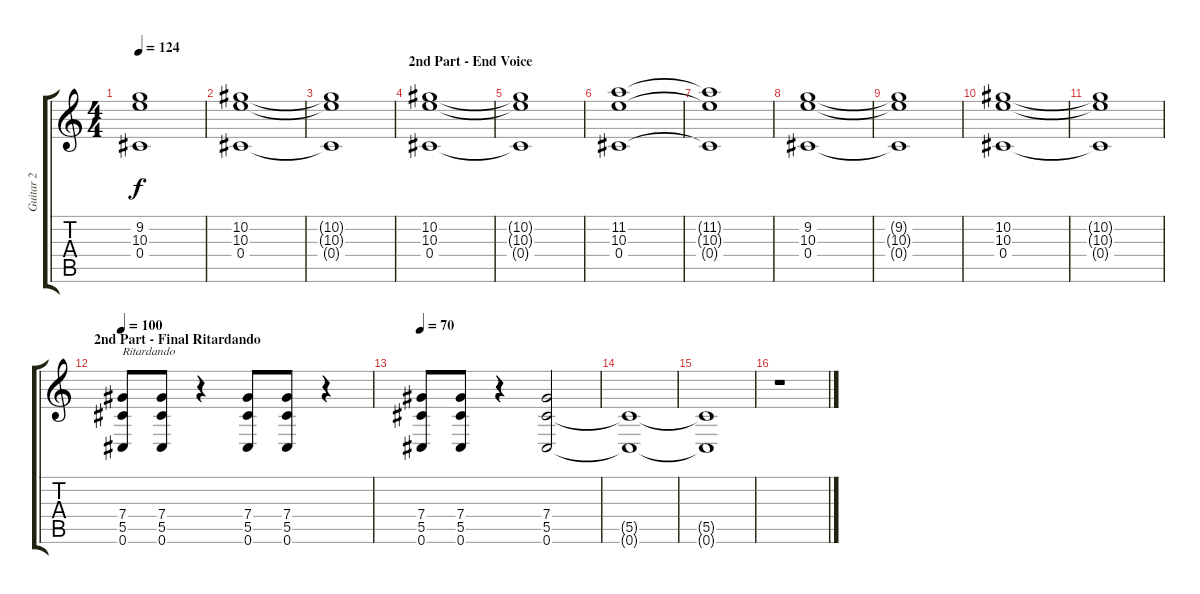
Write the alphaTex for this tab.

\track ("Guitar 2" "Guitar 2") {instrument distortionguitar}
\staff {score tabs}
\tuning (Eb4 Bb3 Gb3 Db3 Ab2 Db2) {hide}
\ts (4 4)
\tempo 124
\clef g2
\ks c
(9.2{t} 10.3{t} 0.4{t}).1{dy f} |
(10.2 10.3 0.4).1 |
(10.2{t} 10.3{t} 0.4{t}).1 |
\section ("" "2nd Part - End Voice")
(10.2 10.3 0.4).1 |
(10.2{t} 10.3{t} 0.4{t}).1 |
(11.2 10.3 0.4).1 |
(11.2{t} 10.3{t} 0.4{t}).1 |
(9.2 10.3 0.4).1 |
(9.2{t} 10.3{t} 0.4{t}).1 |
(10.2 10.3 0.4).1 |
(10.2{t} 10.3{t} 0.4{t}).1 |
\section ("" "2nd Part - Final Ritardando")
\tempo 100
(7.4 5.5 0.6).8{txt "Ritardando"} (7.4 5.5 0.6).8 r.4 (7.4 5.5 0.6).8 (7.4 5.5 0.6).8 r.4 |
\tempo 70
(7.4 5.5 0.6).8 (7.4 5.5 0.6).8 r.4 (7.4 5.5 0.6).2 |
(5.5{t} 0.6{t}).1{volume 0} |
(5.5{t} 0.6{t}).1 |
r.1
